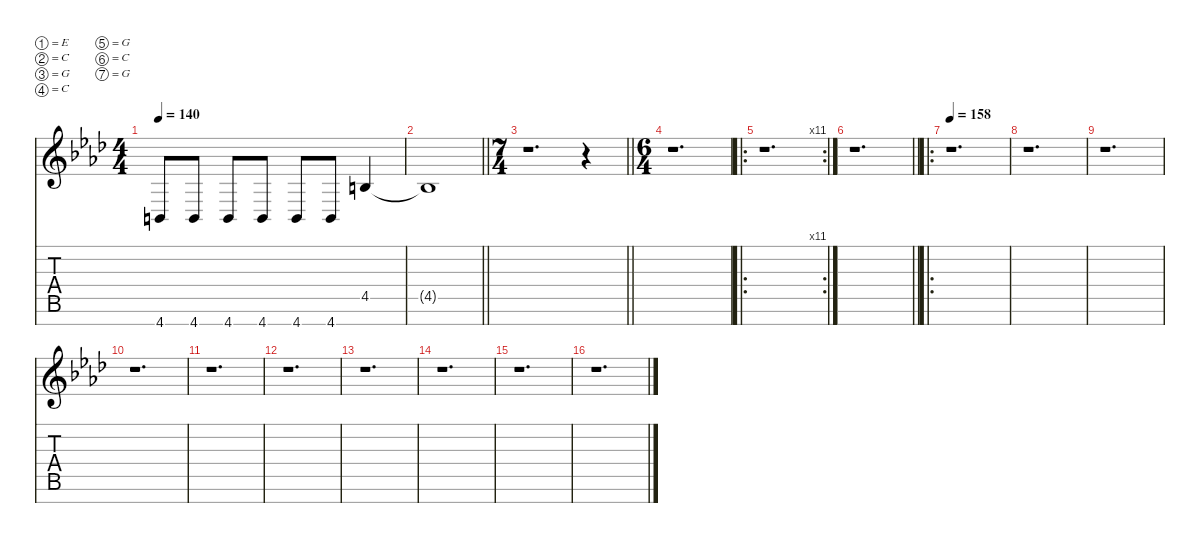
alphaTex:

\defaultSystemsLayout 4
\hideDynamics
\bracketExtendMode nobrackets
\singleTrackTrackNamePolicy hidden
\multiTrackTrackNamePolicy hidden
\firstSystemTrackNameMode fullname
\firstSystemTrackNameOrientation horizontal
\otherSystemsTrackNameOrientation horizontal
\track ("Guitar 1 - 7 string" "dist.guit.") {mute instrument distortionguitar}
\staff {score tabs}
\tuning (E4 C4 G3 C3 G2 C2 G1)
\ts (4 4)
\tempo 140
\clef g2
\ks ab
4.7{acc forcenatural}.8{dy f beam Up} 4.7{acc forcenatural}.8{beam Up} 4.7{acc forcenatural}.8{beam Up} 4.7{acc forcenatural}.8{beam Up} 4.7{acc forcenatural}.8{beam Up} 4.7{acc forcenatural}.8{beam Up} 4.5{acc forcenatural}.4{beam Up} |
\barLineRight lightlight
4.5{t acc forcenatural}.1{beam Up} |
\ts (7 4)
\beaming (8 6 4 4)
\barLineRight lightlight
r.1{d beam Down} r.4{beam Down} |
\ts (6 4)
\beaming (8 6 6)
r.1{d beam Down} |
\ro
\rc 11
r.1{d beam Down} |
\barLineRight lightlight
r.1{d beam Down} |
\ro
\tempo 158
r.1{d beam Down} |
r.1{d beam Down} |
r.1{d beam Down} |
r.1{d beam Down} |
r.1{d beam Down} |
r.1{d beam Down} |
r.1{d beam Down} |
r.1{d beam Down} |
r.1{d beam Down} |
r.1{d beam Down}
